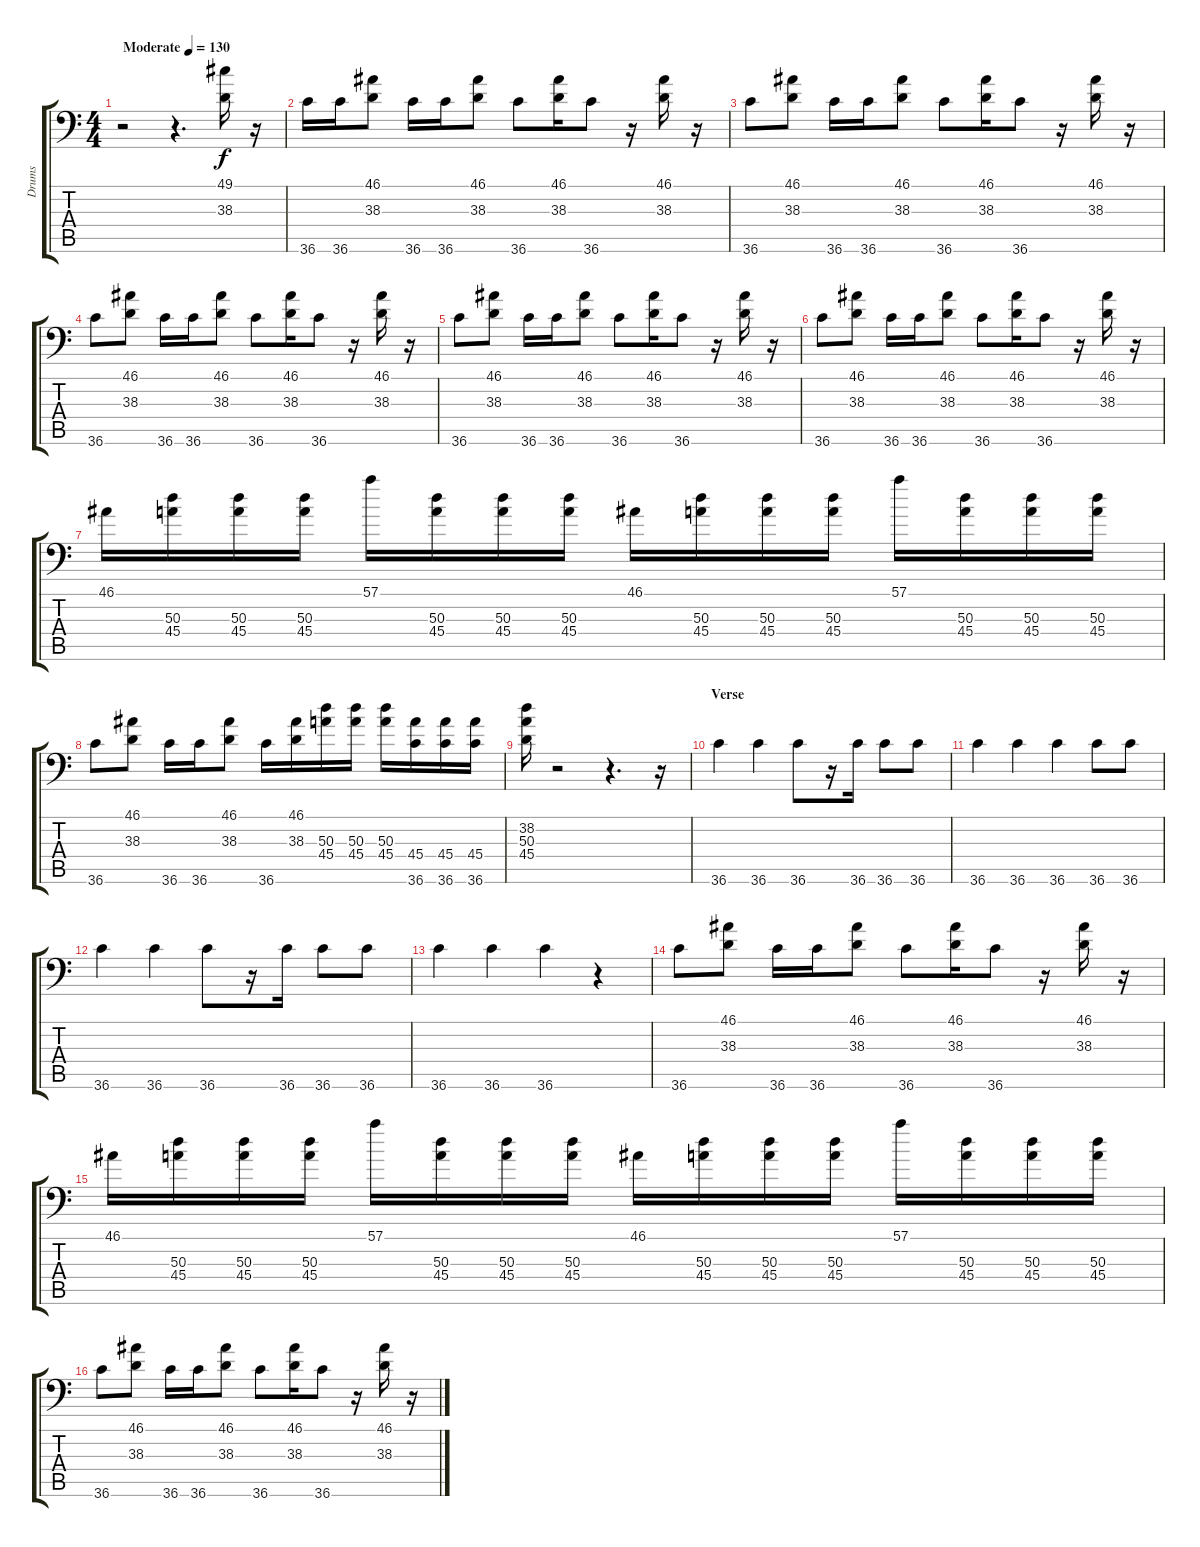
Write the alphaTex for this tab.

\track ("Drums" "Drums") {instrument acousticgrandpiano}
\staff {score tabs}
\tuning (C-1 C-1 C-1 C-1 C-1 C-1) {hide}
\ts (4 4)
\tempo (130 "Moderate")
\clef f4
\ks c
r.2{dy f instrument acousticgrandpiano} r.4{d} (49.1 38.3).16 r.16 |
36.6.16 36.6.16 (46.1 38.3).8 36.6.16 36.6.16 (46.1 38.3).8 36.6.8 (46.1 38.3).16 36.6.8 r.16 (46.1 38.3).16 r.16 |
36.6.8 (46.1 38.3).8 36.6.16 36.6.16 (46.1 38.3).8 36.6.8 (46.1 38.3).16 36.6.8 r.16 (46.1 38.3).16 r.16 |
36.6.8 (46.1 38.3).8 36.6.16 36.6.16 (46.1 38.3).8 36.6.8 (46.1 38.3).16 36.6.8 r.16 (46.1 38.3).16 r.16 |
36.6.8 (46.1 38.3).8 36.6.16 36.6.16 (46.1 38.3).8 36.6.8 (46.1 38.3).16 36.6.8 r.16 (46.1 38.3).16 r.16 |
36.6.8 (46.1 38.3).8 36.6.16 36.6.16 (46.1 38.3).8 36.6.8 (46.1 38.3).16 36.6.8 r.16 (46.1 38.3).16 r.16 |
46.1.16 (50.3 45.4).16 (50.3 45.4).16 (50.3 45.4).16 57.1.16 (50.3 45.4).16 (50.3 45.4).16 (50.3 45.4).16 46.1.16 (50.3 45.4).16 (50.3 45.4).16 (50.3 45.4).16 57.1.16 (50.3 45.4).16 (50.3 45.4).16 (50.3 45.4).16 |
36.6.8 (46.1 38.3).8 36.6.16 36.6.16 (46.1 38.3).8 36.6.16 (46.1 38.3).16 (50.3 45.4).16 (50.3 45.4).16 (50.3 45.4).16 (45.4 36.6).16 (45.4 36.6).16 (45.4 36.6).16 |
(38.2 50.3 45.4).16 r.2 r.4{d} r.16 |
\section ("" "Verse")
36.6.4 36.6.4 36.6.8 r.16 36.6.16 36.6.8 36.6.8 |
36.6.4 36.6.4 36.6.4 36.6.8 36.6.8 |
36.6.4 36.6.4 36.6.8 r.16 36.6.16 36.6.8 36.6.8 |
36.6.4 36.6.4 36.6.4 r.4 |
36.6.8 (46.1 38.3).8 36.6.16 36.6.16 (46.1 38.3).8 36.6.8 (46.1 38.3).16 36.6.8 r.16 (46.1 38.3).16 r.16 |
46.1.16 (50.3 45.4).16 (50.3 45.4).16 (50.3 45.4).16 57.1.16 (50.3 45.4).16 (50.3 45.4).16 (50.3 45.4).16 46.1.16 (50.3 45.4).16 (50.3 45.4).16 (50.3 45.4).16 57.1.16 (50.3 45.4).16 (50.3 45.4).16 (50.3 45.4).16 |
36.6.8 (46.1 38.3).8 36.6.16 36.6.16 (46.1 38.3).8 36.6.8 (46.1 38.3).16 36.6.8 r.16 (46.1 38.3).16 r.16
